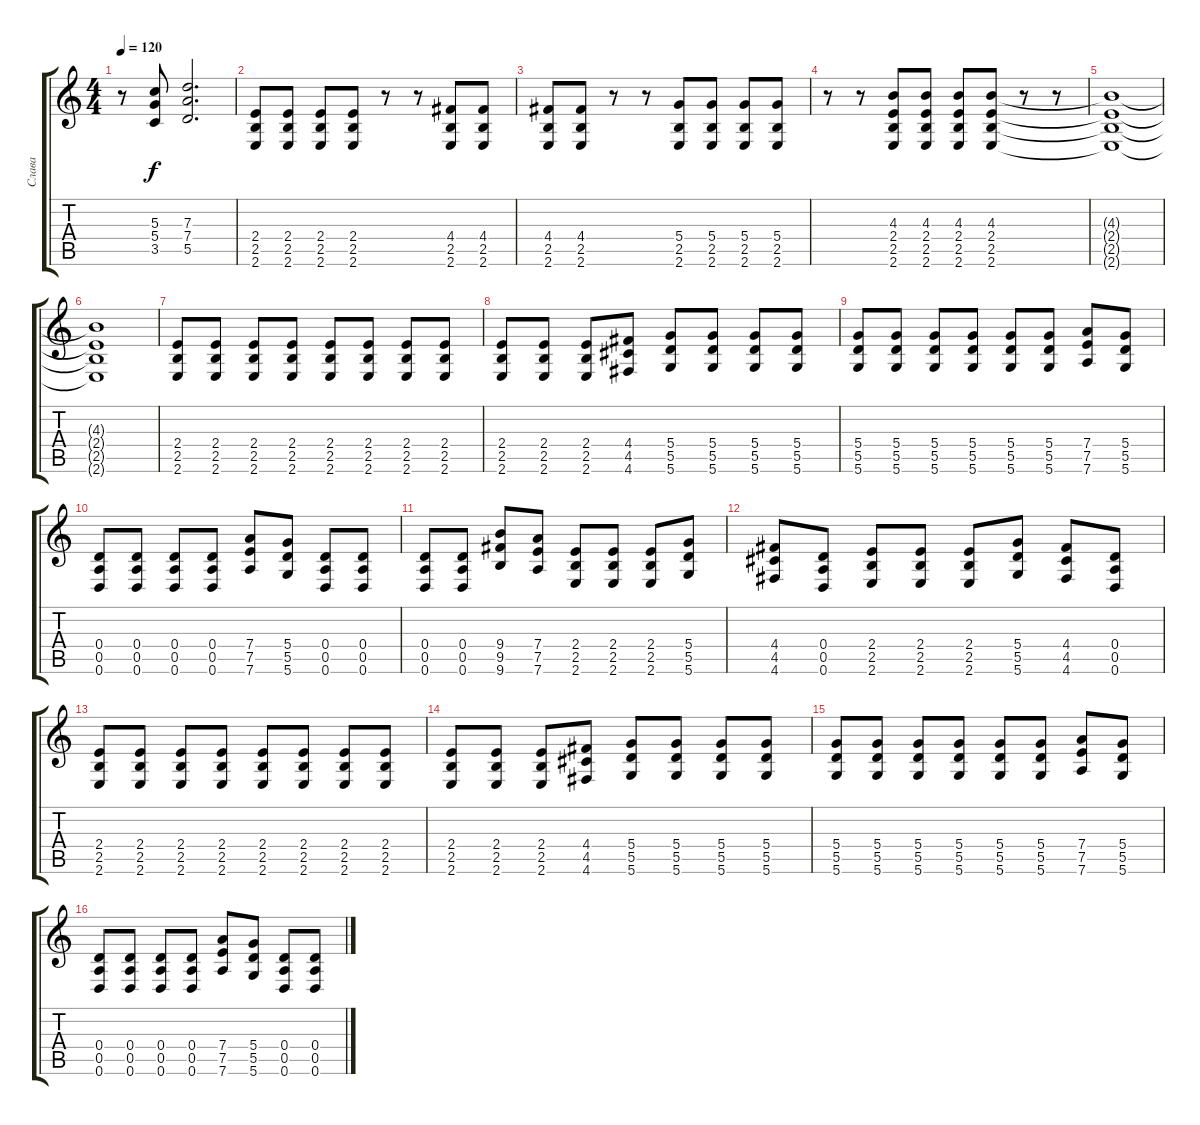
\track ("Слава" "Слава") {instrument distortionguitar}
\staff {score tabs}
\tuning (E4 B3 G3 D3 A2 D2) {hide}
\ts (4 4)
\tempo 120
\clef g2
\ks c
r.8{dy f} (5.3{t} 5.4{t} 3.5{t}).8 (7.3 7.4 5.5).2{d} |
(2.4 2.5 2.6).8 (2.4 2.5 2.6).8 (2.4 2.5 2.6).8 (2.4 2.5 2.6).8 r.8 r.8 (4.4 2.5 2.6).8 (4.4 2.5 2.6).8 |
(4.4 2.5 2.6).8 (4.4 2.5 2.6).8 r.8 r.8 (5.4 2.5 2.6).8 (5.4 2.5 2.6).8 (5.4 2.5 2.6).8 (5.4 2.5 2.6).8 |
r.8 r.8 (4.3 2.4 2.5 2.6).8 (4.3 2.4 2.5 2.6).8 (4.3 2.4 2.5 2.6).8 (4.3 2.4 2.5 2.6).8 r.8 r.8 |
(4.3{t} 2.4{t} 2.5{t} 2.6{t}).1 |
(4.3{t} 2.4{t} 2.5{t} 2.6{t}).1 |
(2.4 2.5 2.6).8 (2.4 2.5 2.6).8 (2.4 2.5 2.6).8 (2.4 2.5 2.6).8 (2.4 2.5 2.6).8 (2.4 2.5 2.6).8 (2.4 2.5 2.6).8 (2.4 2.5 2.6).8 |
(2.4 2.5 2.6).8 (2.4 2.5 2.6).8 (2.4 2.5 2.6).8 (4.4 4.5 4.6).8 (5.4 5.5 5.6).8 (5.4 5.5 5.6).8 (5.4 5.5 5.6).8 (5.4 5.5 5.6).8 |
(5.4 5.5 5.6).8 (5.4 5.5 5.6).8 (5.4 5.5 5.6).8 (5.4 5.5 5.6).8 (5.4 5.5 5.6).8 (5.4 5.5 5.6).8 (7.4 7.5 7.6).8 (5.4 5.5 5.6).8 |
(0.4 0.5 0.6).8 (0.4 0.5 0.6).8 (0.4 0.5 0.6).8 (0.4 0.5 0.6).8 (7.4 7.5 7.6).8 (5.4 5.5 5.6).8 (0.4 0.5 0.6).8 (0.4 0.5 0.6).8 |
(0.4 0.5 0.6).8 (0.4 0.5 0.6).8 (9.4 9.5 9.6).8 (7.4 7.5 7.6).8 (2.4 2.5 2.6).8 (2.4 2.5 2.6).8 (2.4 2.5 2.6).8 (5.4 5.5 5.6).8 |
(4.4 4.5 4.6).8 (0.4 0.5 0.6).8 (2.4 2.5 2.6).8 (2.4 2.5 2.6).8 (2.4 2.5 2.6).8 (5.4 5.5 5.6).8 (4.4 4.5 4.6).8 (0.4 0.5 0.6).8 |
(2.4 2.5 2.6).8 (2.4 2.5 2.6).8 (2.4 2.5 2.6).8 (2.4 2.5 2.6).8 (2.4 2.5 2.6).8 (2.4 2.5 2.6).8 (2.4 2.5 2.6).8 (2.4 2.5 2.6).8 |
(2.4 2.5 2.6).8 (2.4 2.5 2.6).8 (2.4 2.5 2.6).8 (4.4 4.5 4.6).8 (5.4 5.5 5.6).8 (5.4 5.5 5.6).8 (5.4 5.5 5.6).8 (5.4 5.5 5.6).8 |
(5.4 5.5 5.6).8 (5.4 5.5 5.6).8 (5.4 5.5 5.6).8 (5.4 5.5 5.6).8 (5.4 5.5 5.6).8 (5.4 5.5 5.6).8 (7.4 7.5 7.6).8 (5.4 5.5 5.6).8 |
(0.4 0.5 0.6).8 (0.4 0.5 0.6).8 (0.4 0.5 0.6).8 (0.4 0.5 0.6).8 (7.4 7.5 7.6).8 (5.4 5.5 5.6).8 (0.4 0.5 0.6).8 (0.4 0.5 0.6).8
